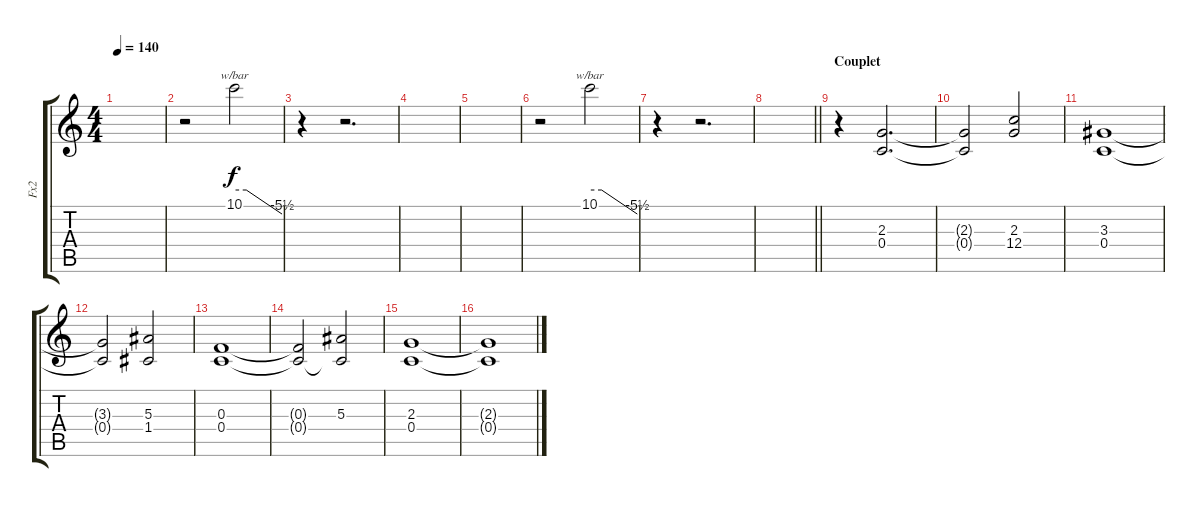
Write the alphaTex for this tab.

\track ("Fx2" "Fx2") {instrument overdrivenguitar}
\staff {score tabs}
\tuning (D4 A3 F3 C3 G2 C2) {hide}
\ts (4 4)
\tempo 140
\clef g2
\ks c
|
r.2 10.1.2{tbe (custom default 0 0 15 0 60 -22)} |
r.4 r.2{d} |
|
|
r.2 10.1.2{tbe (custom default 0 0 15 0 60 -22)} |
r.4 r.2{d} |
\barLineRight lightlight
|
\section ("" "Couplet")
r.4{volume 13 instrument pad4choir} (2.3 0.4).2{d} |
(2.3{t} 0.4{t}).2 (2.3 12.4).2 |
(3.3 0.4).1 |
(3.3{t} 0.4{t}).2 (5.3 1.4).2 |
(0.3 0.4).1 |
(0.3{t} 0.4{t}).2 (5.3 0.4{t}).2 |
(2.3 0.4).1 |
(2.3{t} 0.4{t}).1
